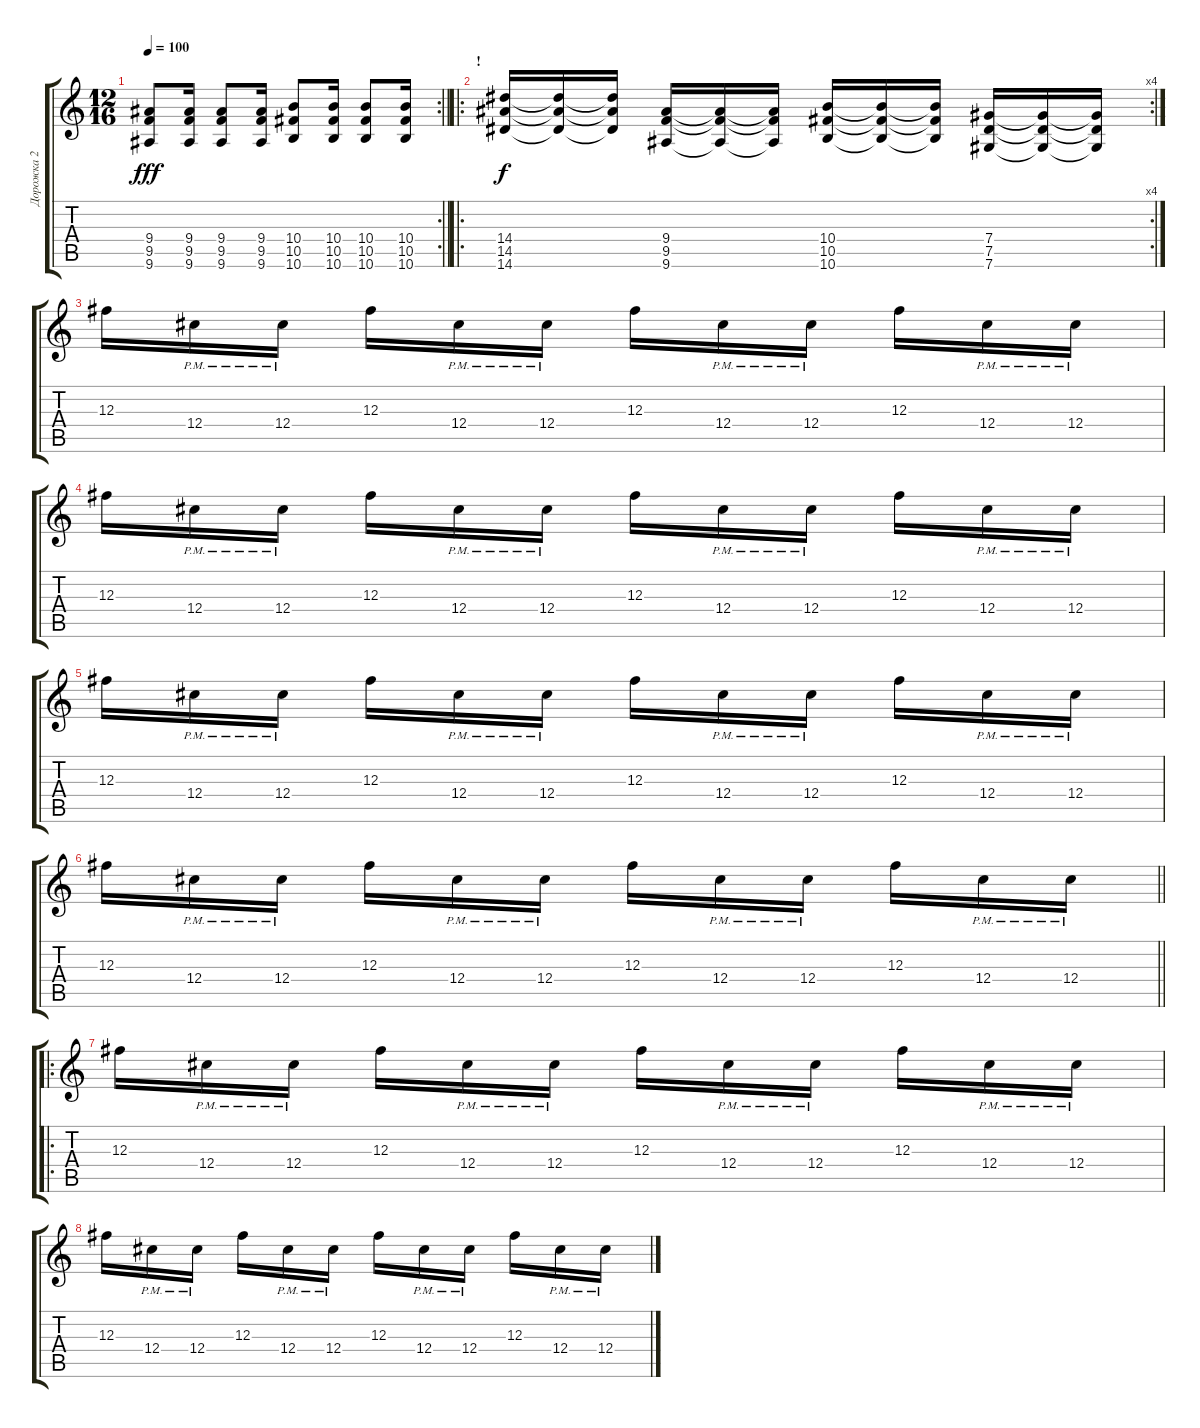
\track ("Дорожка 2" "Дорожка 2") {instrument distortionguitar}
\staff {score tabs}
\tuning (Eb4 Bb3 Gb3 Db3 Ab2 Db2) {hide}
\rc 2
\ts (12 16)
\tempo 100
\clef g2
\barLineRight lightlight
\ks c
(9.4 9.5 9.6).8{dy fff} (9.4 9.5 9.6).16 (9.4 9.5 9.6).8 (9.4 9.5 9.6).16 (10.4 10.5 10.6).8 (10.4 10.5 10.6).16 (10.4 10.5 10.6).8 (10.4 10.5 10.6).16 |
\ro
\rc 4
\section ("" "!")
(14.4 14.5 14.6).16{dy f} (14.4{t} 14.5{t} 14.6{t}).16 (14.4{t} 14.5{t} 14.6{t}).16 (9.4 9.5 9.6).16 (9.4{t} 9.5{t} 9.6{t}).16 (9.4{t} 9.5{t} 9.6{t}).16 (10.4 10.5 10.6).16 (10.4{t} 10.5{t} 10.6{t}).16 (10.4{t} 10.5{t} 10.6{t}).16 (7.4 7.5 7.6).16 (7.4{t} 7.5{t} 7.6{t}).16 (7.4{t} 7.5{t} 7.6{t}).16 |
12.3.16 12.4{pm}.16 12.4{pm}.16 12.3.16 12.4{pm}.16 12.4{pm}.16 12.3.16 12.4{pm}.16 12.4{pm}.16 12.3.16 12.4{pm}.16 12.4{pm}.16 |
12.3.16 12.4{pm}.16 12.4{pm}.16 12.3.16 12.4{pm}.16 12.4{pm}.16 12.3.16 12.4{pm}.16 12.4{pm}.16 12.3.16 12.4{pm}.16 12.4{pm}.16 |
12.3.16 12.4{pm}.16 12.4{pm}.16 12.3.16 12.4{pm}.16 12.4{pm}.16 12.3.16 12.4{pm}.16 12.4{pm}.16 12.3.16 12.4{pm}.16 12.4{pm}.16 |
\barLineRight lightlight
12.3.16 12.4{pm}.16 12.4{pm}.16 12.3.16 12.4{pm}.16 12.4{pm}.16 12.3.16 12.4{pm}.16 12.4{pm}.16 12.3.16 12.4{pm}.16 12.4{pm}.16 |
\ro
12.3.16 12.4{pm}.16 12.4{pm}.16 12.3.16 12.4{pm}.16 12.4{pm}.16 12.3.16 12.4{pm}.16 12.4{pm}.16 12.3.16 12.4{pm}.16 12.4{pm}.16 |
12.3.16 12.4{pm}.16 12.4{pm}.16 12.3.16 12.4{pm}.16 12.4{pm}.16 12.3.16 12.4{pm}.16 12.4{pm}.16 12.3.16 12.4{pm}.16 12.4{pm}.16
